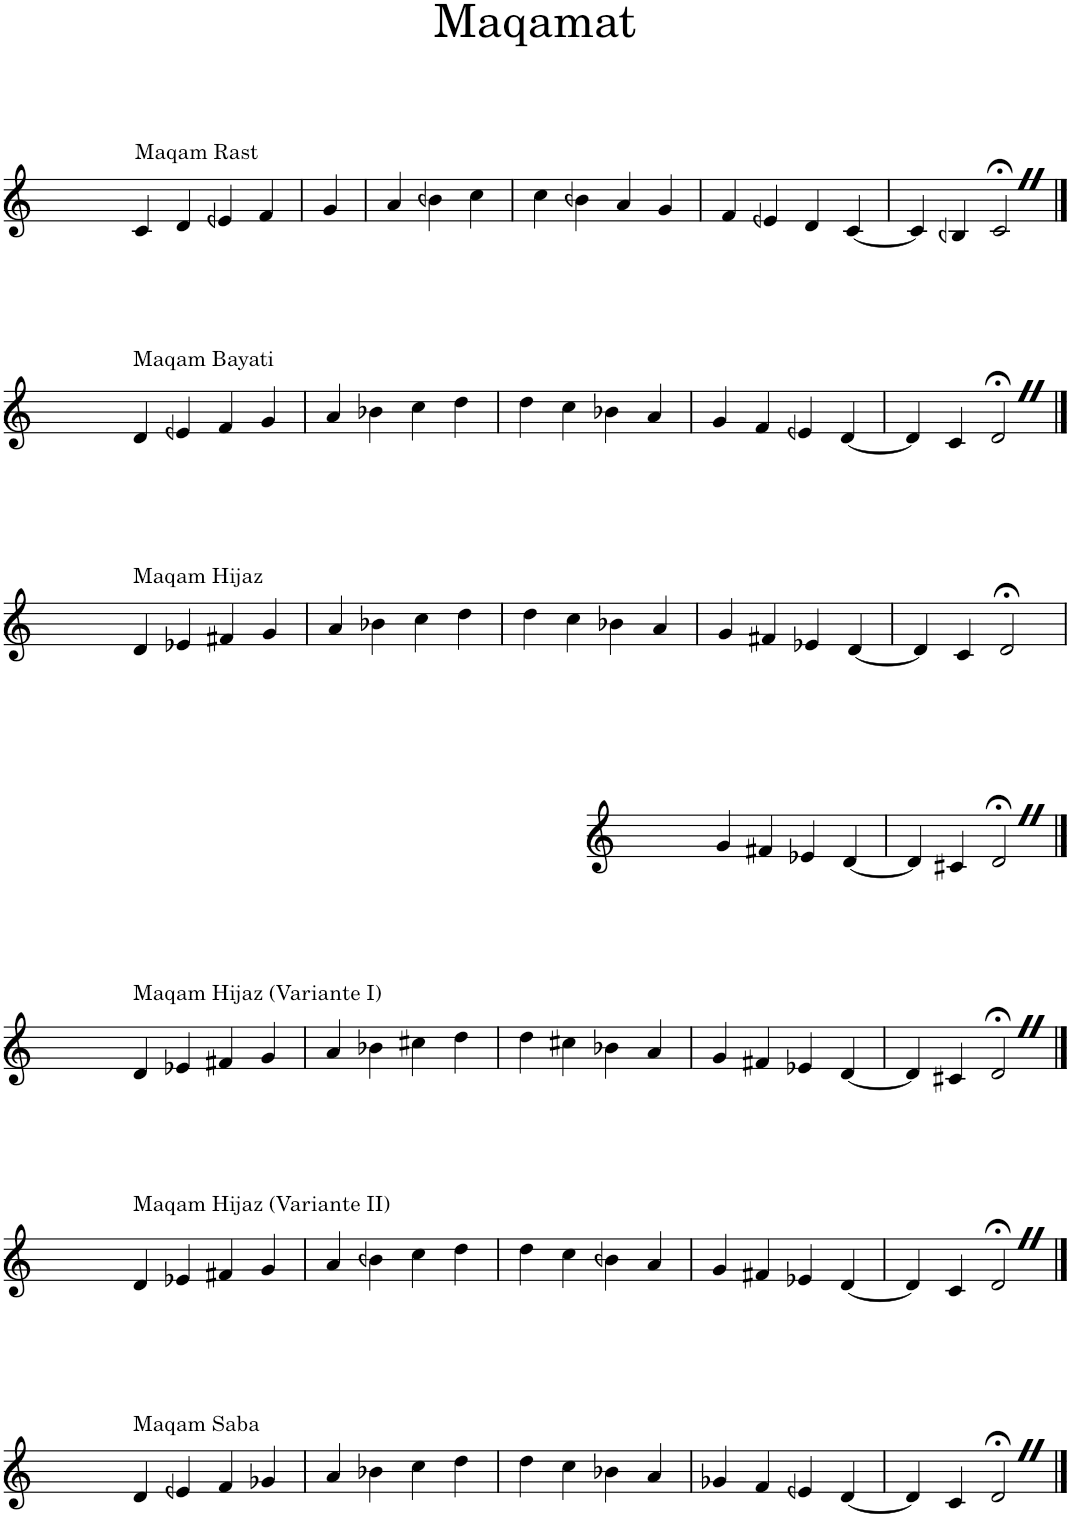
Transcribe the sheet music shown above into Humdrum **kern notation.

**kern
*part1
*staff1
*I"Oud
*I'O.
*clefG2
*Trd7c12
*k[]
=1
!LO:TX:a:t=Maqam Rast
4c/
4d/
4en/
4f/
=2
4g/
4a/
4bn\
4cc\
=3
4cc\
4bn\
4a/
4g/
=4
4f/
4en/
4d/
[4c/
=5
4c/]
4Bn/
2c;<Z/
!!LO:LB:g=z
==6
!LO:TX:a:t=Maqam Bayati
4d/
4en/
4f/
4g/
=7
4a/
4b-X\
4cc\
4dd\
=8
4dd\
4cc\
4b-X\
4a/
=9
4g/
4f/
4en/
[4d/
=10
4d/]
4c/
2d;<Z/
!!LO:LB:g=z
==11
!LO:TX:a:t=Maqam Hijaz
4d/
4e-X/
4f#X/
4g/
=12
4a/
4b-X\
4cc\
4dd\
=13
4dd\
4cc\
4b-X\
4a/
=14
4g/
4f#X/
4e-X/
[4d/
=15
4d/]
4c/
2d;</
!!LO:LB:g=z
=16
4g/
4f#X/
4e-X/
[4d/
=17
4d/]
4c#X/
2d;<Z/
!!LO:LB:g=z
==18
!LO:TX:a:t=Maqam Hijaz (Variante I)
4d/
4e-X/
4f#X/
4g/
=19
4a/
4b-X\
4cc#X\
4dd\
=20
4dd\
4cc#X\
4b-X\
4a/
=21
4g/
4f#X/
4e-X/
[4d/
=22
4d/]
4c#X/
2d;<Z/
!!LO:LB:g=z
==23
!LO:TX:a:t=Maqam Hijaz (Variante II)
4d/
4e-X/
4f#X/
4g/
=24
4a/
4bn\
4cc\
4dd\
=25
4dd\
4cc\
4bn\
4a/
=26
4g/
4f#X/
4e-X/
[4d/
=27
4d/]
4c/
2d;<Z/
!!LO:LB:g=z
==28
!LO:TX:a:t=Maqam Saba
4d/
4en/
4f/
4g-X/
=29
4a/
4b-X\
4cc\
4dd\
=30
4dd\
4cc\
4b-X\
4a/
=31
4g-X/
4f/
4en/
[4d/
=32
4d/]
4c/
2d;<Z/
==
*-
